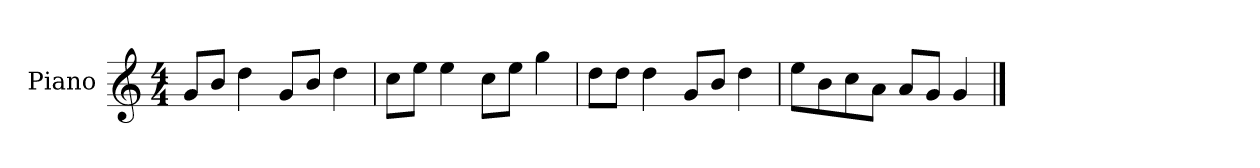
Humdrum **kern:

**kern
*part1
*staff1
*I"Piano
*I'P-no
*clefG2
*k[]
*M4/4
*MM90
=1
8g/L
8b/J
4dd\
8g/L
8b/J
4dd\
=2
8cc\L
8ee\J
4ee\
8cc\L
8ee\J
4gg\
=3
8dd\L
8dd\J
4dd\
8g/L
8b/J
4dd\
=4
8ee\L
8b\
8cc\
8a\J
8a/L
8g/J
4g/
==
*-
